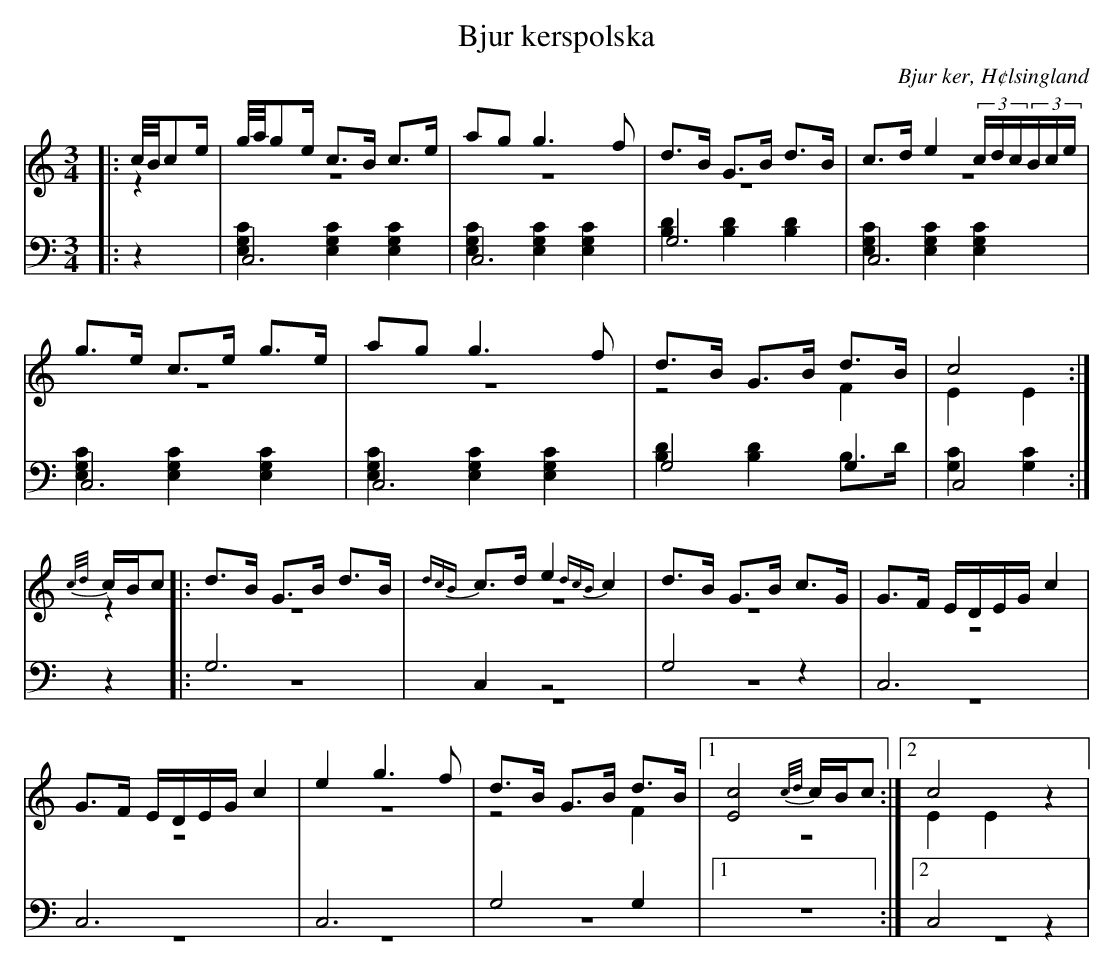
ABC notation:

X:1
T: Bjur kerspolska
O: Bjur ker, H¢lsingland
M: 3/4
L: 1/8
K: C
V:1
V:2 merge
V:3
V:4 merge
V:1
|:c//B//ce/|g//a//ge/ c>B c>e|ag g3 f|d>B G>B d>B|c>d e2 (3c/d/c/(3B/c/e/|
g>e c>e g>e|ag g3 f|d>B G>B d>B|c4:|
{c/d/}c/B/c |:d>B G>B d>B|{dcB}c>d e2 {dcB}c2|d>B G>B c>G|G>F E/D/E/G/ c2|
G>F E/D/E/G/ c2|e2 g3 f|d>B G>B d>B|1 [E4c4] {c/d/}c/B/c:|2 c4 z2|
V:2
|:z2|z6|z6|z6|z6|
z6|z6|z4 F2|E2 E2:|
z2|:z6|z6|z6|z6|
 z6|z6|z4 F2|1 z6:|2 E2 E2 z2|
V:3 clef=bass
|:z2|C,6|C,6|G,6|C,6|
C,6|C,6|G,4 G,2|C,4:|
z2|:G,6|C,2 z4|G,4 z2|C,6|
 C,6|C,6|G,4 G,2|1 z6:|2 C,4 z2|
V:4 clef=bass
|:z2|[E,2G,2C2] [E,2G,2C2] [E,2G,2C2]|[E,2G,2C2] [E,2G,2C2] [E,2G,2C2]|[B,2D2] [B,2D2] [B,2D2]|[E,2G,2C2] [E,2G,2C2] [E,2G,2C2]|
[E,2G,2C2] [E,2G,2C2] [E,2G,2C2]|[E,2G,2C2] [E,2G,2C2] [E,2G,2C2]|[B,2D2] [B,2D2] B,>D|[G,2C2][G,2C2]:|
z2|:z6|z6|z6|z6|
 z6|z6|z6|1 z6:|2 z6|
